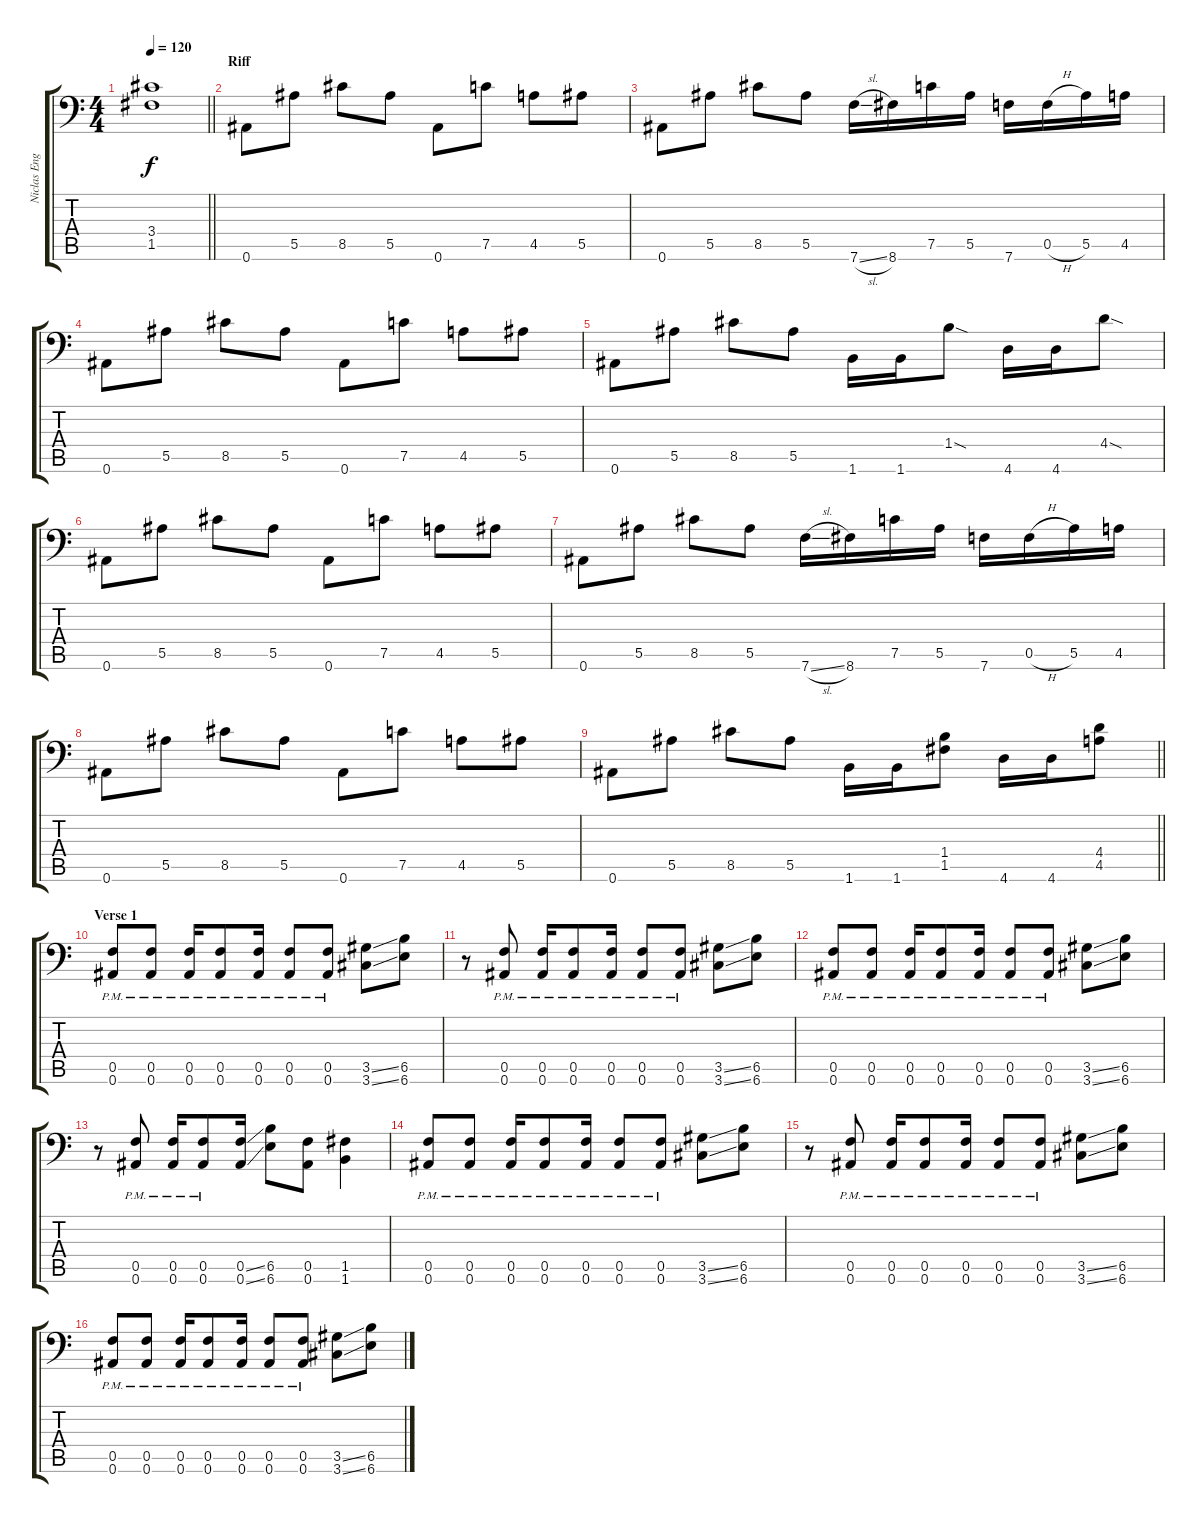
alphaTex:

\track ("Niclas Engelin" "Niclas Eng") {instrument distortionguitar}
\staff {score tabs}
\tuning (C4 G3 Eb3 Bb2 F2 Bb1) {hide}
\ts (4 4)
\tempo 120
\clef f4
\barLineRight lightlight
\ks c
(3.4{t} 1.5{t}).1{dy f} |
\section ("" "Riff")
0.6.8 5.5.8 8.5.8 5.5.8 0.6.8 7.5.8 4.5.8 5.5.8 |
0.6.8 5.5.8 8.5.8 5.5.8 7.6{sl}.16 8.6.16 7.5.16 5.5.16 7.6.16 0.5{h}.16 5.5.16 4.5.16 |
0.6.8 5.5.8 8.5.8 5.5.8 0.6.8 7.5.8 4.5.8 5.5.8 |
0.6.8 5.5.8 8.5.8 5.5.8 1.6.16 1.6.16 1.4{sod}.8 4.6.16 4.6.16 4.4{sod}.8 |
0.6.8 5.5.8 8.5.8 5.5.8 0.6.8 7.5.8 4.5.8 5.5.8 |
0.6.8 5.5.8 8.5.8 5.5.8 7.6{sl}.16 8.6.16 7.5.16 5.5.16 7.6.16 0.5{h}.16 5.5.16 4.5.16 |
0.6.8 5.5.8 8.5.8 5.5.8 0.6.8 7.5.8 4.5.8 5.5.8 |
\barLineRight lightlight
0.6.8 5.5.8 8.5.8 5.5.8 1.6.16 1.6.16 (1.4 1.5).8 4.6.16 4.6.16 (4.4 4.5).8 |
\section ("" "Verse 1")
(0.5{pm} 0.6{pm}).8 (0.5{pm} 0.6{pm}).8 (0.5{pm} 0.6{pm}).16 (0.5{pm} 0.6{pm}).8 (0.5{pm} 0.6{pm}).16 (0.5{pm} 0.6{pm}).8 (0.5{pm} 0.6{pm}).8 (3.5{ss} 3.6{ss}).8 (6.5 6.6).8 |
r.8 (0.5{pm} 0.6{pm}).8 (0.5{pm} 0.6{pm}).16 (0.5{pm} 0.6{pm}).8 (0.5{pm} 0.6{pm}).16 (0.5{pm} 0.6{pm}).8 (0.5{pm} 0.6{pm}).8 (3.5{ss} 3.6{ss}).8 (6.5 6.6).8 |
(0.5{pm} 0.6{pm}).8 (0.5{pm} 0.6{pm}).8 (0.5{pm} 0.6{pm}).16 (0.5{pm} 0.6{pm}).8 (0.5{pm} 0.6{pm}).16 (0.5{pm} 0.6{pm}).8 (0.5{pm} 0.6{pm}).8 (3.5{ss} 3.6{ss}).8 (6.5 6.6).8 |
r.8 (0.5{pm} 0.6{pm}).8 (0.5{pm} 0.6{pm}).16 (0.5{pm} 0.6{pm}).8 (0.5{ss} 0.6{ss}).16 (6.5 6.6).8 (0.5 0.6).8 (1.5 1.6).4 |
(0.5{pm} 0.6{pm}).8 (0.5{pm} 0.6{pm}).8 (0.5{pm} 0.6{pm}).16 (0.5{pm} 0.6{pm}).8 (0.5{pm} 0.6{pm}).16 (0.5{pm} 0.6{pm}).8 (0.5{pm} 0.6{pm}).8 (3.5{ss} 3.6{ss}).8 (6.5 6.6).8 |
r.8 (0.5{pm} 0.6{pm}).8 (0.5{pm} 0.6{pm}).16 (0.5{pm} 0.6{pm}).8 (0.5{pm} 0.6{pm}).16 (0.5{pm} 0.6{pm}).8 (0.5{pm} 0.6{pm}).8 (3.5{ss} 3.6{ss}).8 (6.5 6.6).8 |
(0.5{pm} 0.6{pm}).8 (0.5{pm} 0.6{pm}).8 (0.5{pm} 0.6{pm}).16 (0.5{pm} 0.6{pm}).8 (0.5{pm} 0.6{pm}).16 (0.5{pm} 0.6{pm}).8 (0.5{pm} 0.6{pm}).8 (3.5{ss} 3.6{ss}).8 (6.5 6.6).8
